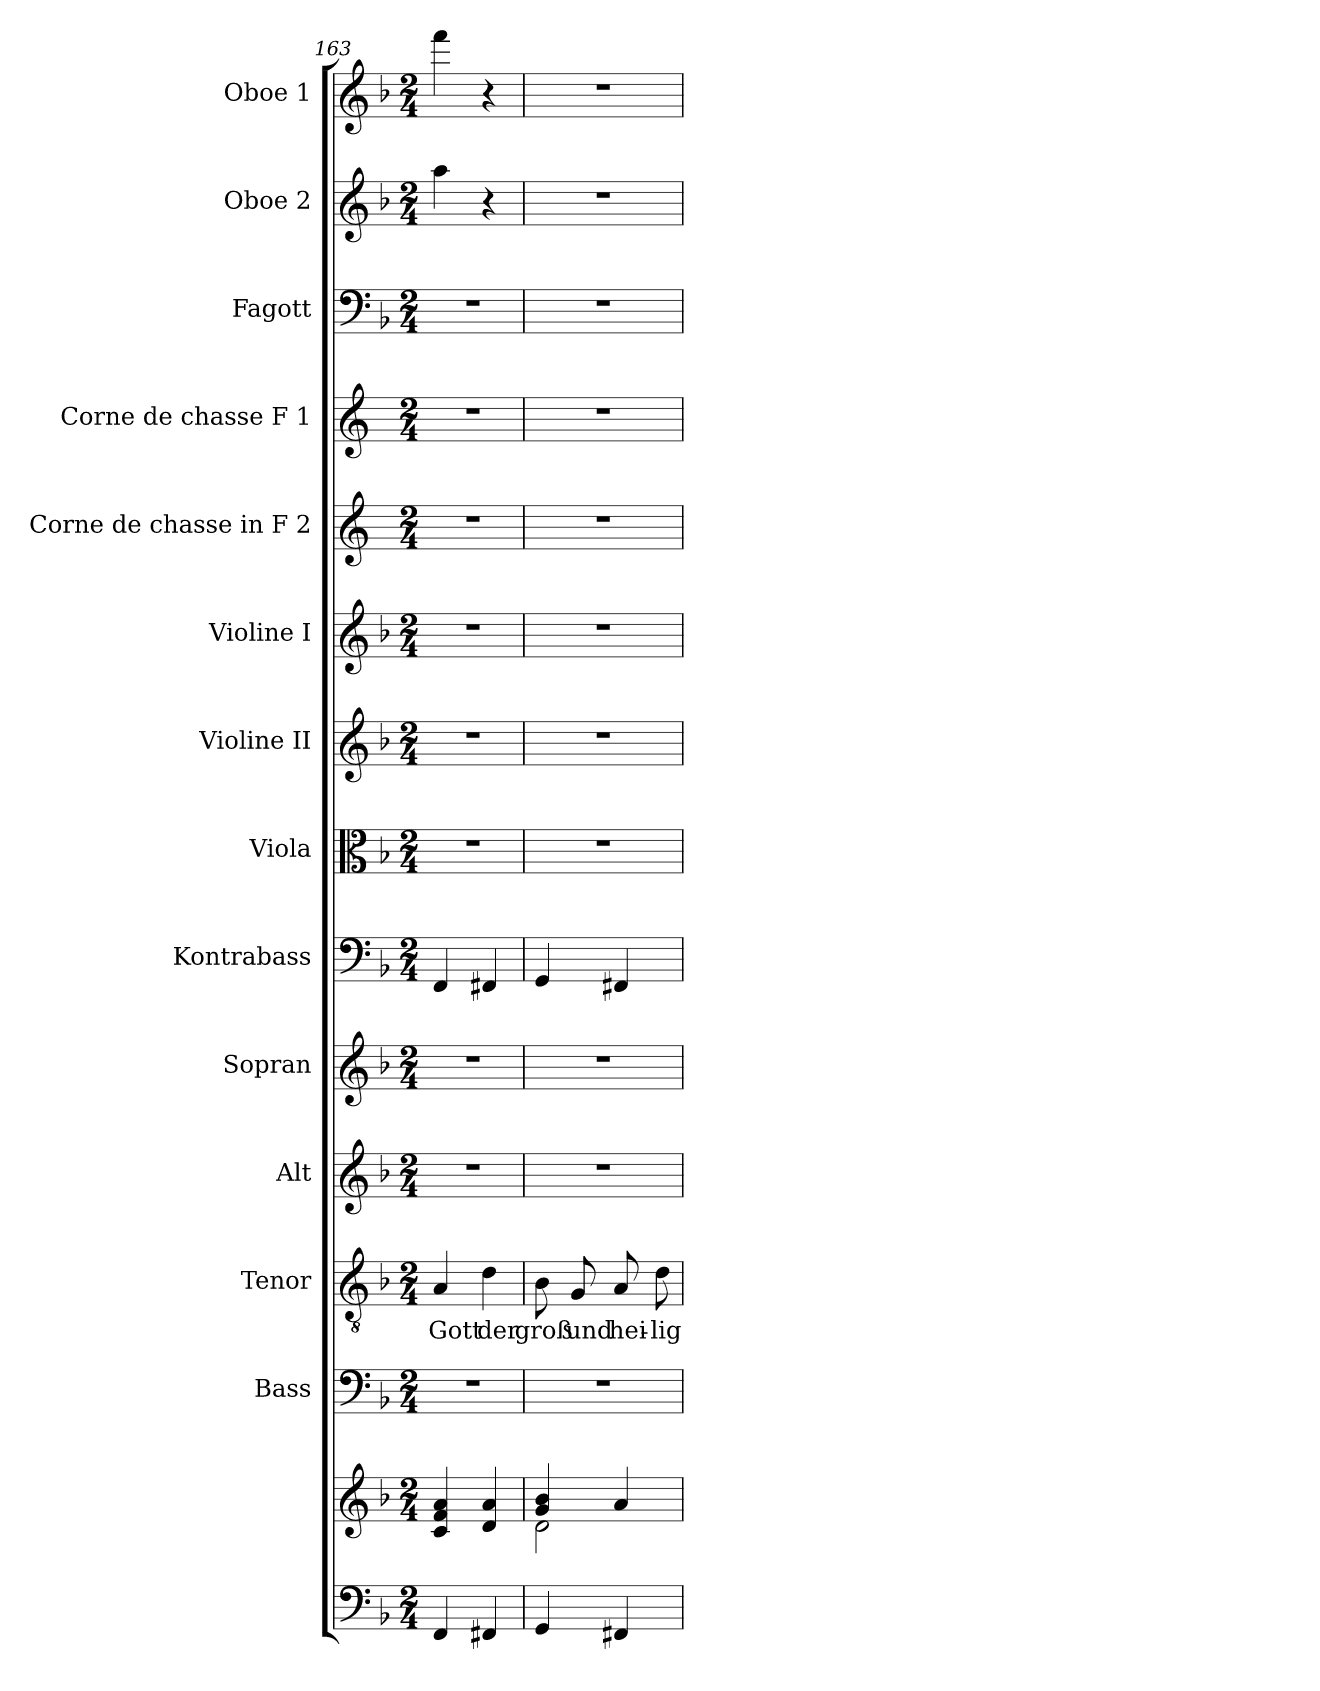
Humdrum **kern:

**kern	**kern	**kern	**kern	**text	**kern	**kern	**kern	**kern	**kern	**kern	**kern	**kern	**kern	**kern	**kern
*part14	*part14	*part13	*part12	*part12	*part11	*part10	*part9	*part8	*part7	*part6	*part5	*part4	*part3	*part2	*part1
*staff15	*staff14	*staff13	*staff12	*staff12	*staff11	*staff10	*staff9	*staff8	*staff7	*staff6	*staff5	*staff4	*staff3	*staff2	*staff1
*	*	*I"Bass	*I"Tenor	*	*I"Alt	*I"Sopran	*I"Kontrabass	*I"Viola	*I"Violine II	*I"Violine I	*I"Corne de chasse in F 2	*I"Corne de chasse F 1	*I"Fagott	*I"Oboe 2	*I"Oboe 1
*	*	*I'B.	*I'T.	*	*I'A.	*I'S.	*I'Kb.	*I'Vla.	*I'Vl. II	*I'Vl. I	*	*	*I'Fg.	*I'Ob. 2	*I'Ob. 1
*clefF4	*clefG2	*clefF4	*clefGv2	*	*clefG2	*clefG2	*clefF4	*clefC3	*clefG2	*clefG2	*clefG2	*clefG2	*clefF4	*clefG2	*clefG2
*	*	*	*	*	*	*	*ITrd7c12	*	*	*	*ITrd4c7	*ITrd4c7	*	*	*
*k[b-]	*k[b-]	*k[b-]	*k[b-]	*	*k[b-]	*k[b-]	*k[b-]	*k[b-]	*k[b-]	*k[b-]	*k[b-]	*k[b-]	*k[b-]	*k[b-]	*k[b-]
*F:	*F:	*F:	*F:	*	*F:	*F:	*F:	*F:	*F:	*F:	*F:	*F:	*F:	*F:	*F:
*M2/4	*M2/4	*M2/4	*M2/4	*	*M2/4	*M2/4	*M2/4	*M2/4	*M2/4	*M2/4	*M2/4	*M2/4	*M2/4	*M2/4	*M2/4
=163	=163	=163	=163	=163	=163	=163	=163	=163	=163	=163	=163	=163	=163	=163	=163
!	!	!	!	!LO:LY:b	!	!	!	!	!	!	!	!	!	!	!
4FF/	4c/ 4f/ 4a/	2r	4A/	Gott	2r	2r	4FFF/	2r	2r	2r	2r	2r	2r	4aa\	4fff\
!	!	!	!	!LO:LY:b	!	!	!	!	!	!	!	!	!	!	!
4FF#X/	4d/ 4a/	.	4d\	der	.	.	4FFF#X/	.	.	.	.	.	.	4r	4r
=164	=164	=164	=164	=164	=164	=164	=164	=164	=164	=164	=164	=164	=164	=164	=164
*	*^	*	*	*	*	*	*	*	*	*	*	*	*	*	*
!	!	!	!	!	!LO:LY:b	!	!	!	!	!	!	!	!	!	!	!
4GG/	4g/ 4b-/	2d\	2r	8B-\	groß	2r	2r	4GGG/	2r	2r	2r	2r	2r	2r	2r	2r
!	!	!	!	!	!LO:LY:b	!	!	!	!	!	!	!	!	!	!	!
.	.	.	.	8G/	und	.	.	.	.	.	.	.	.	.	.	.
!	!	!	!	!	!LO:LY:b	!	!	!	!	!	!	!	!	!	!	!
4FF#X/	4a/	.	.	8A/	hei-	.	.	4FFF#X/	.	.	.	.	.	.	.	.
!	!	!	!	!	!LO:LY:b	!	!	!	!	!	!	!	!	!	!	!
.	.	.	.	8d\	-lig	.	.	.	.	.	.	.	.	.	.	.
*	*v	*v	*	*	*	*	*	*	*	*	*	*	*	*	*	*
=	=	=	=	=	=	=	=	=	=	=	=	=	=	=	=
*-	*-	*-	*-	*-	*-	*-	*-	*-	*-	*-	*-	*-	*-	*-	*-
